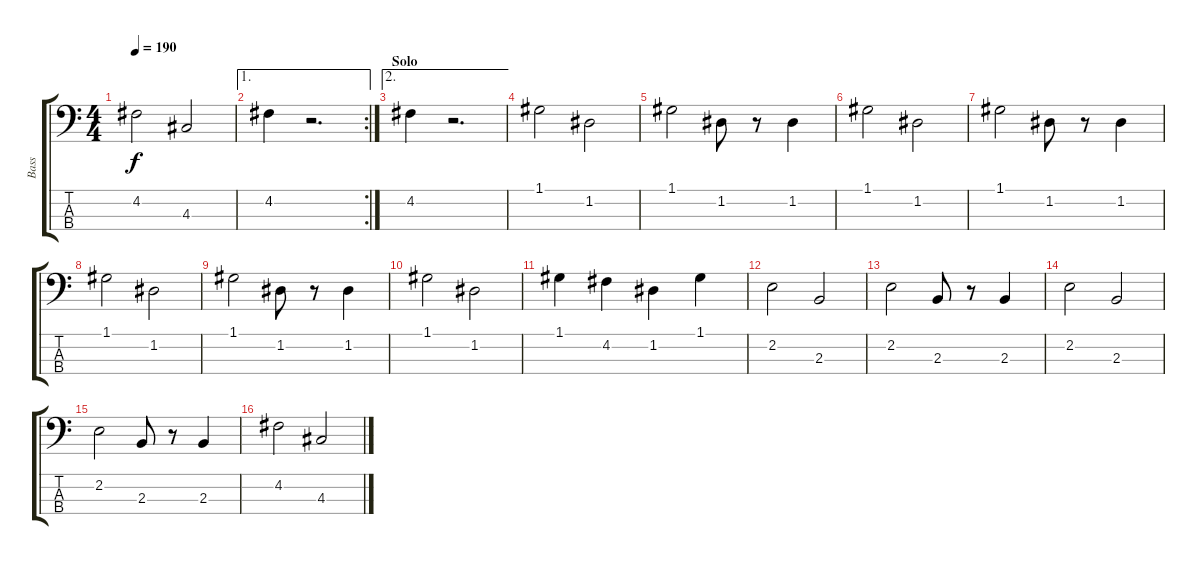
\track ("Bass" "Bass") {instrument electricbasspick}
\staff {score tabs}
\tuning (G2 D2 A1 E1) {hide}
\ts (4 4)
\tempo 190
\clef f4
\ks c
4.2.2{dy f} 4.3.2 |
\ae 1
\rc 2
4.2.4 r.2{d} |
\ae 2
\section ("" "Solo")
4.2.4 r.2{d} |
1.1.2 1.2.2 |
1.1.2 1.2.8 r.8 1.2.4 |
1.1.2 1.2.2 |
1.1.2 1.2.8 r.8 1.2.4 |
1.1.2 1.2.2 |
1.1.2 1.2.8 r.8 1.2.4 |
1.1.2 1.2.2 |
1.1.4 4.2.4 1.2.4 1.1.4 |
2.2.2 2.3.2 |
2.2.2 2.3.8 r.8 2.3.4 |
2.2.2 2.3.2 |
2.2.2 2.3.8 r.8 2.3.4 |
4.2.2 4.3.2
